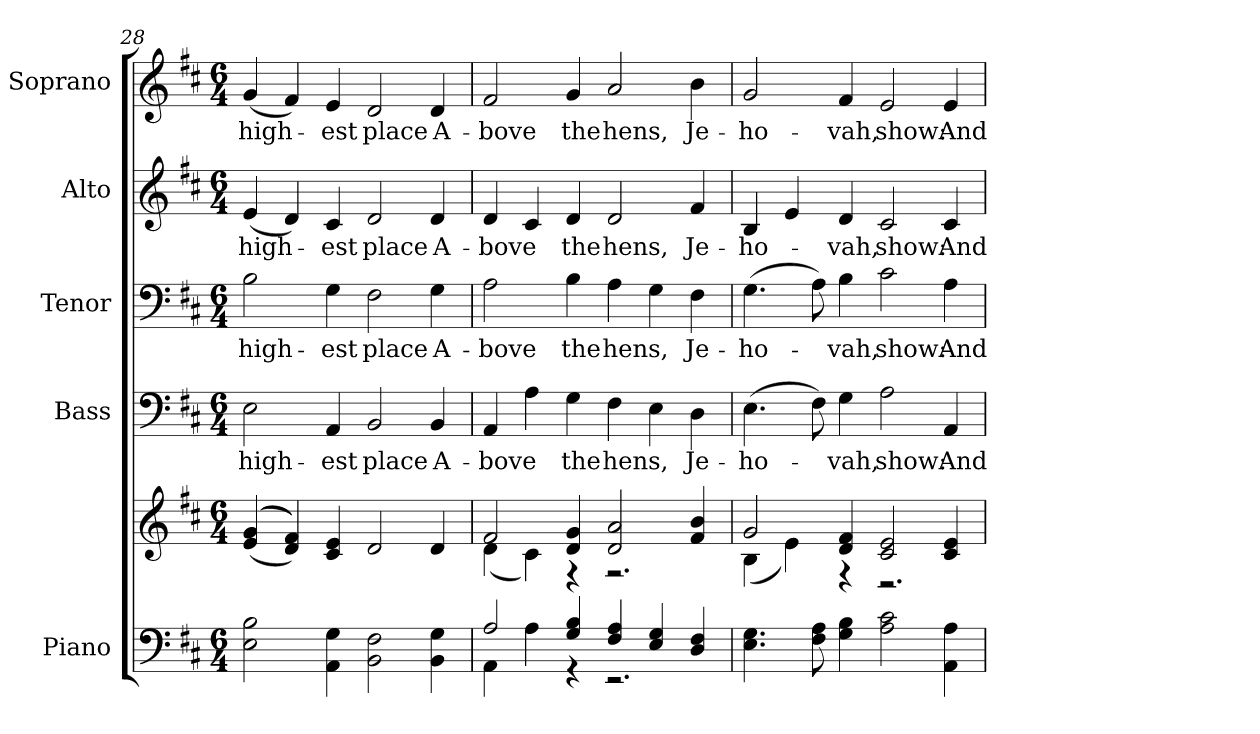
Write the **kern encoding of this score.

**kern	**kern	**kern	**text	**kern	**text	**kern	**text	**kern	**text
*part5	*part5	*part4	*part4	*part3	*part3	*part2	*part2	*part1	*part1
*staff6	*staff5	*staff4	*staff4	*staff3	*staff3	*staff2	*staff2	*staff1	*staff1
*I"Piano	*	*I"Bass	*	*I"Tenor	*	*I"Alto	*	*I"Soprano	*
*I'Pno.	*	*I'B.	*	*I'T.	*	*I'A.	*	*I'S.	*
!!LO:LB:g=z
*clefF4	*clefG2	*clefF4	*	*clefF4	*	*clefG2	*	*clefG2	*
*k[f#c#]	*k[f#c#]	*k[f#c#]	*	*k[f#c#]	*	*k[f#c#]	*	*k[f#c#]	*
*D:	*D:	*D:	*	*D:	*	*D:	*	*D:	*
*M6/4	*M6/4	*M6/4	*	*M6/4	*	*M6/4	*	*M6/4	*
=28	=28	=28	=28	=28	=28	=28	=28	=28	=28
!	!	!	!LO:LY:b:color=#000000	!	!	!	!	!	!
!	!	!	!	!	!LO:LY:b:color=#000000	!	!	!	!
!	!	!	!	!	!	!	!LO:LY:b:color=#000000	!	!
!	!	!	!	!	!	!	!	!	!LO:LY:b:color=#000000
2Ei\ 2Bi	(((4ei/ 4gi	2Ei\	high-	2Bi\	high-	(4ei/	high-	(4gi/	high-
.	4di/ 4f#i)))	.	.	.	.	4di/)	.	4f#i/)	.
!	!	!	!LO:LY:b:color=#000000	!	!	!	!	!	!
!	!	!	!	!	!LO:LY:b:color=#000000	!	!	!	!
!	!	!	!	!	!	!	!LO:LY:b:color=#000000	!	!
!	!	!	!	!	!	!	!	!	!LO:LY:b:color=#000000
4AAi\ 4Gi	4c#i/ 4ei	4AAi/	-est	4Gi\	-est	4c#i/	-est	4ei/	-est
!	!	!	!LO:LY:b:color=#000000	!	!	!	!	!	!
!	!	!	!	!	!LO:LY:b:color=#000000	!	!	!	!
!	!	!	!	!	!	!	!LO:LY:b:color=#000000	!	!
!	!	!	!	!	!	!	!	!	!LO:LY:b:color=#000000
2BBi\ 2F#i	2di/	2BBi/	place	2F#i\	place	2di/	place	2di/	place
!	!	!	!LO:LY:b:color=#000000	!	!	!	!	!	!
!	!	!	!	!	!LO:LY:b:color=#000000	!	!	!	!
!	!	!	!	!	!	!	!LO:LY:b:color=#000000	!	!
!	!	!	!	!	!	!	!	!	!LO:LY:b:color=#000000
4BBi\ 4Gi	4di/	4BBi/	A-	4Gi\	A-	4di/	A-	4di/	A-
=29	=29	=29	=29	=29	=29	=29	=29	=29	=29
*^	*^	*	*	*	*	*	*	*	*
!	!	!	!	!	!LO:LY:b:color=#000000	!	!	!	!	!	!
!	!	!	!	!	!	!	!LO:LY:b:color=#000000	!	!	!	!
!	!	!	!	!	!	!	!	!	!LO:LY:b:color=#000000	!	!
!	!	!	!	!	!	!	!	!	!	!	!LO:LY:b:color=#000000
2Ai/	4AAi\	2f#i/	(4di\	4AAi/	-bove	2Ai\	-bove	4di/	-bove	2f#i/	-bove
.	4Ai\	.	4c#i\)	4Ai\	.	.	.	4c#i/	.	.	.
!	!	!	!	!	!LO:LY:b:color=#000000	!	!	!	!	!	!
!	!	!	!	!	!	!	!LO:LY:b:color=#000000	!	!	!	!
!	!	!	!	!	!	!	!	!	!LO:LY:b:color=#000000	!	!
!	!	!	!	!	!	!	!	!	!	!	!LO:LY:b:color=#000000
4Gi/ 4Bi	4r	4di/ 4gi	4r	4Gi\	the	4Bi\	the	4di/	the	4gi/	the
!	!	!	!	!	!LO:LY:b:color=#000000	!	!	!	!	!	!
!	!	!	!	!	!	!	!LO:LY:b:color=#000000	!	!	!	!
!	!	!	!	!	!	!	!	!	!LO:LY:b:color=#000000	!	!
!	!	!	!	!	!	!	!	!	!	!	!LO:LY:b:color=#000000
4F#i/ 4Ai	2.r	2di/ 2ai	2.r	4F#i\	hens,	4Ai\	hens,	2di/	hens,	2ai/	hens,
4Ei/ 4Gi	.	.	.	4Ei\	.	4Gi\	.	.	.	.	.
!	!	!	!	!	!LO:LY:b:color=#000000	!	!	!	!	!	!
!	!	!	!	!	!	!	!LO:LY:b:color=#000000	!	!	!	!
!	!	!	!	!	!	!	!	!	!LO:LY:b:color=#000000	!	!
!	!	!	!	!	!	!	!	!	!	!	!LO:LY:b:color=#000000
4Di/ 4F#i	.	4f#i/ 4bi	.	4Di\	Je-	4F#i\	Je-	4f#i/	Je-	4bi\	Je-
*v	*v	*	*	*	*	*	*	*	*	*	*
=30	=30	=30	=30	=30	=30	=30	=30	=30	=30	=30
!	!	!	!	!LO:LY:b:color=#000000	!	!	!	!	!	!
!	!	!	!	!	!	!LO:LY:b:color=#000000	!	!	!	!
!	!	!	!	!	!	!	!	!LO:LY:b:color=#000000	!	!
!	!	!	!	!	!	!	!	!	!	!LO:LY:b:color=#000000
4.Ei\ 4.Gi	2gi/	(4Bi\	(4.Ei\	-ho-	(4.Gi\	-ho-	4Bi/	-ho-	2gi/	-ho-
.	.	4ei\)	.	.	.	.	4ei/	.	.	.
8F#i\ 8Ai	.	.	8F#i\)	.	8Ai\)	.	.	.	.	.
!	!	!	!	!LO:LY:b:color=#000000	!	!	!	!	!	!
!	!	!	!	!	!	!LO:LY:b:color=#000000	!	!	!	!
!	!	!	!	!	!	!	!	!LO:LY:b:color=#000000	!	!
!	!	!	!	!	!	!	!	!	!	!LO:LY:b:color=#000000
4Gi\ 4Bi	4di/ 4f#i	4r	4Gi\	-vah,	4Bi\	-vah,	4di/	-vah,	4f#i/	-vah,
!	!	!	!	!LO:LY:b:color=#000000	!	!	!	!	!	!
!	!	!	!	!	!	!LO:LY:b:color=#000000	!	!	!	!
!	!	!	!	!	!	!	!	!LO:LY:b:color=#000000	!	!
!	!	!	!	!	!	!	!	!	!	!LO:LY:b:color=#000000
2Ai\ 2c#i	2c#i/ 2ei	2.r	2Ai\	show:	2c#i\	show:	2c#i/	show:	2ei/	show:
!	!	!	!	!LO:LY:b:color=#000000	!	!	!	!	!	!
!	!	!	!	!	!	!LO:LY:b:color=#000000	!	!	!	!
!	!	!	!	!	!	!	!	!LO:LY:b:color=#000000	!	!
!	!	!	!	!	!	!	!	!	!	!LO:LY:b:color=#000000
4AAi\ 4Ai	4c#i/ 4ei	.	4AAi/	And	4Ai\	And	4c#i/	And	4ei/	And
*	*v	*v	*	*	*	*	*	*	*	*
=	=	=	=	=	=	=	=	=	=
*-	*-	*-	*-	*-	*-	*-	*-	*-	*-
